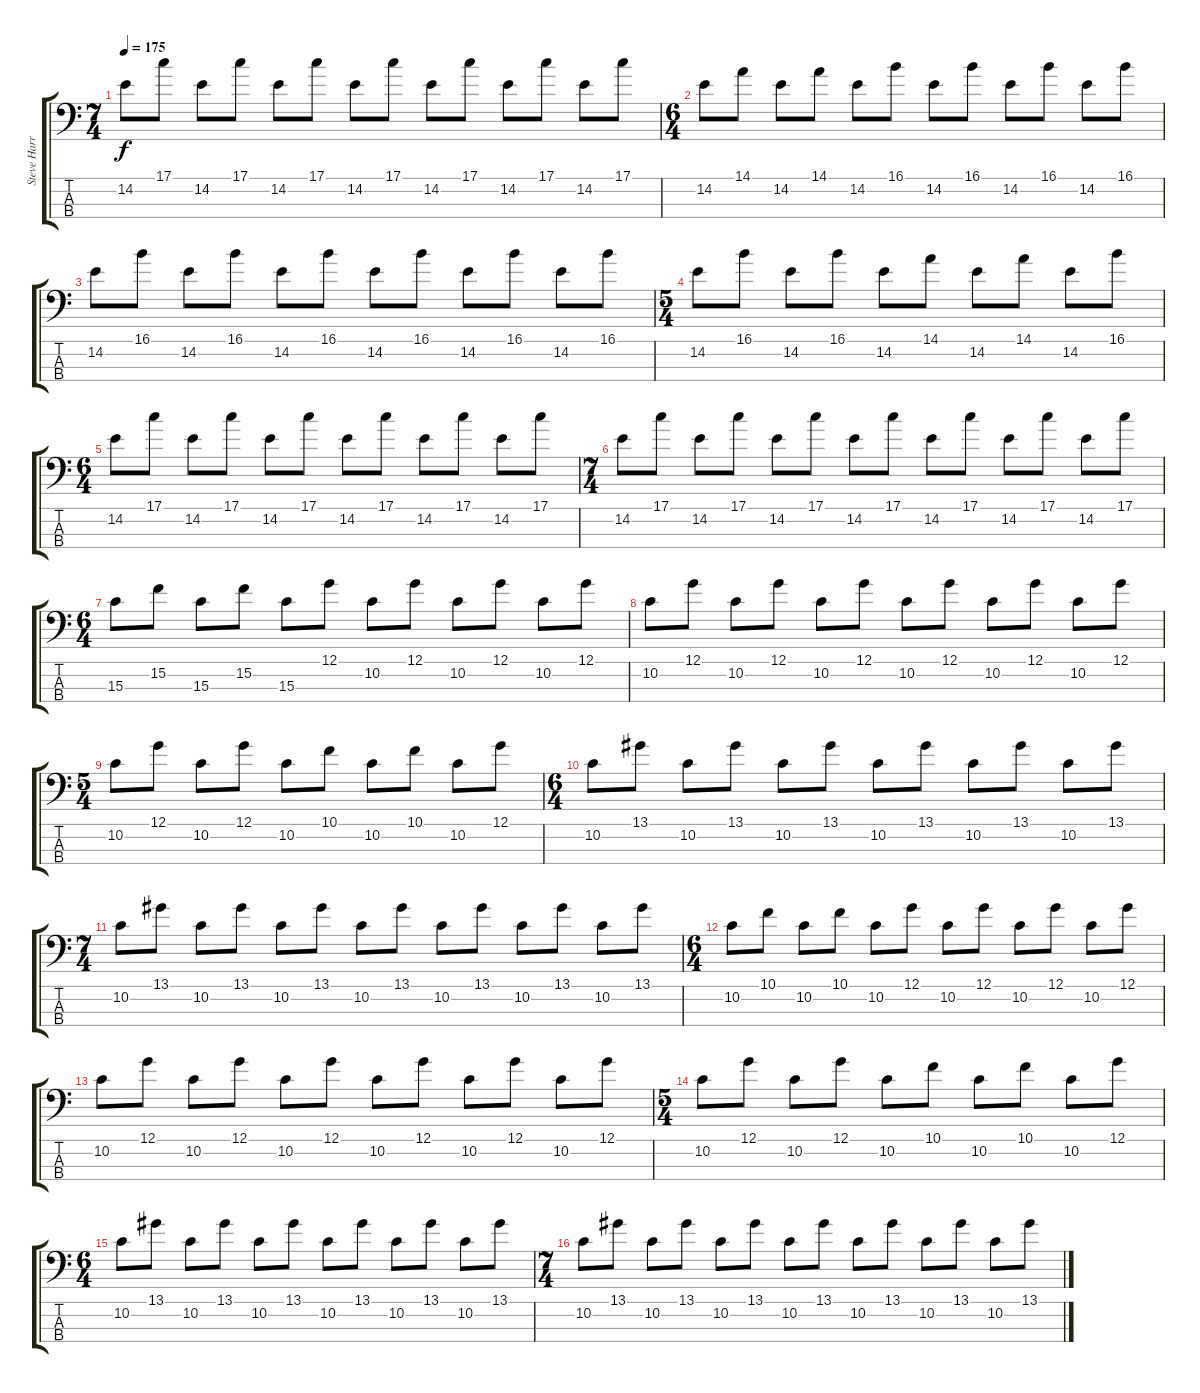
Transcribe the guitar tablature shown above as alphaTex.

\track ("Steve Harris" "Steve Harr") {instrument electricbassfinger}
\staff {score tabs}
\tuning (G2 D2 A1 E1) {hide}
\ts (7 4)
\tempo 175
\clef f4
\ks c
14.2.8{dy f} 17.1.8 14.2.8 17.1.8 14.2.8 17.1.8 14.2.8 17.1.8 14.2.8 17.1.8 14.2.8 17.1.8 14.2.8 17.1.8 |
\ts (6 4)
14.2.8 14.1.8 14.2.8 14.1.8 14.2.8 16.1.8 14.2.8 16.1.8 14.2.8 16.1.8 14.2.8 16.1.8 |
14.2.8 16.1.8 14.2.8 16.1.8 14.2.8 16.1.8 14.2.8 16.1.8 14.2.8 16.1.8 14.2.8 16.1.8 |
\ts (5 4)
14.2.8 16.1.8 14.2.8 16.1.8 14.2.8 14.1.8 14.2.8 14.1.8 14.2.8 16.1.8 |
\ts (6 4)
14.2.8 17.1.8 14.2.8 17.1.8 14.2.8 17.1.8 14.2.8 17.1.8 14.2.8 17.1.8 14.2.8 17.1.8 |
\ts (7 4)
14.2.8 17.1.8 14.2.8 17.1.8 14.2.8 17.1.8 14.2.8 17.1.8 14.2.8 17.1.8 14.2.8 17.1.8 14.2.8 17.1.8 |
\ts (6 4)
15.3.8 15.2.8 15.3.8 15.2.8 15.3.8 12.1.8 10.2.8 12.1.8 10.2.8 12.1.8 10.2.8 12.1.8 |
10.2.8 12.1.8 10.2.8 12.1.8 10.2.8 12.1.8 10.2.8 12.1.8 10.2.8 12.1.8 10.2.8 12.1.8 |
\ts (5 4)
10.2.8 12.1.8 10.2.8 12.1.8 10.2.8 10.1.8 10.2.8 10.1.8 10.2.8 12.1.8 |
\ts (6 4)
10.2.8 13.1.8 10.2.8 13.1.8 10.2.8 13.1.8 10.2.8 13.1.8 10.2.8 13.1.8 10.2.8 13.1.8 |
\ts (7 4)
10.2.8 13.1.8 10.2.8 13.1.8 10.2.8 13.1.8 10.2.8 13.1.8 10.2.8 13.1.8 10.2.8 13.1.8 10.2.8 13.1.8 |
\ts (6 4)
10.2.8 10.1.8 10.2.8 10.1.8 10.2.8 12.1.8 10.2.8 12.1.8 10.2.8 12.1.8 10.2.8 12.1.8 |
10.2.8 12.1.8 10.2.8 12.1.8 10.2.8 12.1.8 10.2.8 12.1.8 10.2.8 12.1.8 10.2.8 12.1.8 |
\ts (5 4)
10.2.8 12.1.8 10.2.8 12.1.8 10.2.8 10.1.8 10.2.8 10.1.8 10.2.8 12.1.8 |
\ts (6 4)
10.2.8 13.1.8 10.2.8 13.1.8 10.2.8 13.1.8 10.2.8 13.1.8 10.2.8 13.1.8 10.2.8 13.1.8 |
\ts (7 4)
10.2.8 13.1.8 10.2.8 13.1.8 10.2.8 13.1.8 10.2.8 13.1.8 10.2.8 13.1.8 10.2.8 13.1.8 10.2.8 13.1.8
